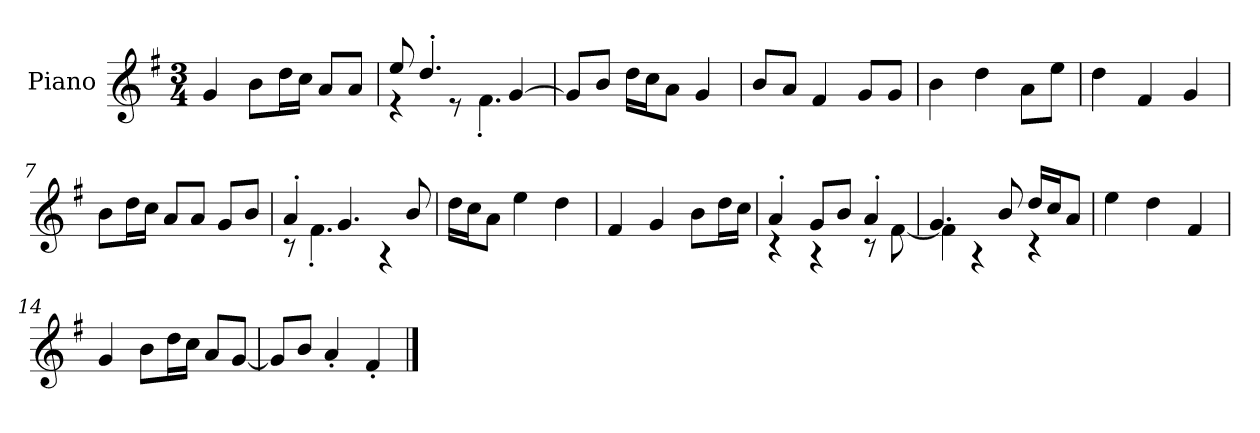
**kern
*part1
*staff1
*I"Piano
*I'P-no
*clefG2
*k[f#]
*M3/4
*MM177
=1
4g/
8b\L
16dd\L
16cc\JJ
8a/L
8a/J
=2
*^
8ee/	4r
4.dd'/	.
.	8r
.	4.f#'\
[4g/	.
*v	*v
=3
8g/L]
8b/J
16dd\LL
16cc\J
8a\J
4g/
=4
8b/L
8a/J
4f#/
8g/L
8g/J
=5
4b\
4dd\
8a\L
8ee\J
=6
4dd\
4f#/
4g/
=7
8b\L
16dd\L
16cc\JJ
8a/L
8a/J
8g/L
8b/J
!!LO:LB:g=z
=8
*^
4a'/	8r
.	4.f#'\
4.g/	.
.	4r
8b/	.
*v	*v
=9
16dd\LL
16cc\J
8a\J
4ee\
4dd\
=10
4f#/
4g/
8b\L
16dd\L
16cc\JJ
=11
*^
4a'/	4r
8g/L	4r
8b/J	.
4a'/	8r
.	[8f#\
=12	=12
4.g/	4f#\]
.	4r
8b/	.
16dd/LL	4r
16cc/J	.
8a/J	.
*v	*v
=13
4ee\
4dd\
4f#/
=14
4g/
8b\L
16dd\L
16cc\JJ
8a/L
[8g/J
!!LO:LB:g=z
=15
8g/L]
8b/J
4a'/
4f#'/
==
*-
